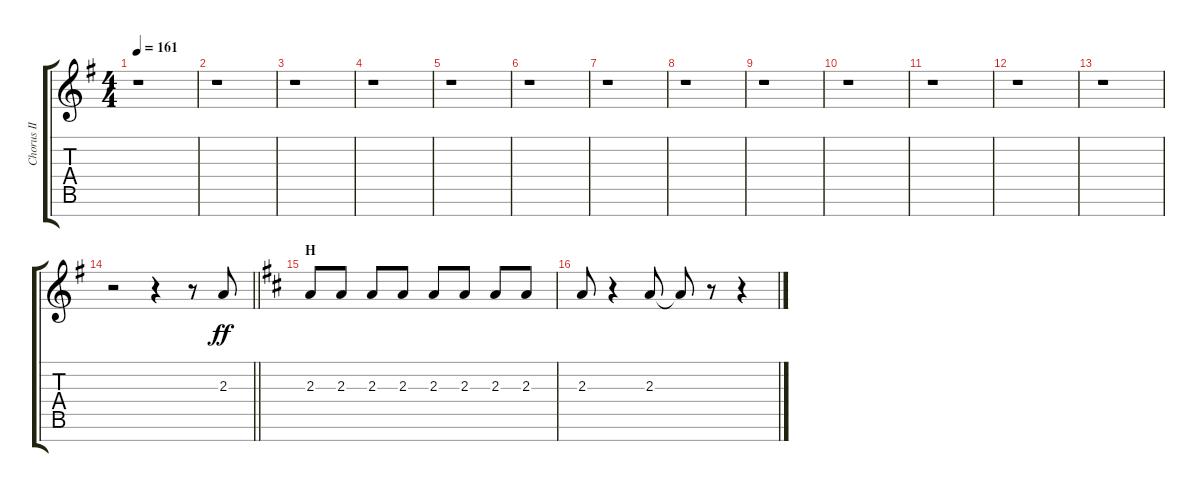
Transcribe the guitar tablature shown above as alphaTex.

\track ("Chorus II" "Chorus II") {instrument voiceoohs}
\staff {score tabs}
\tuning (E5 B4 G4 D4 A3 E3 B2) {hide}
\ts (4 4)
\tempo 161
\clef g2
\ks g
r.1{dy ff} |
r.1 |
r.1 |
r.1 |
r.1 |
r.1 |
r.1 |
r.1 |
r.1 |
r.1 |
r.1 |
r.1 |
r.1 |
\barLineRight lightlight
r.2 r.4 r.8 2.3.8 |
\section ("" "H")
\ks d
2.3.8 2.3.8 2.3.8 2.3.8 2.3.8 2.3.8 2.3.8 2.3.8 |
2.3.8 r.4 2.3.8 2.3{t}.8 r.8 r.4
